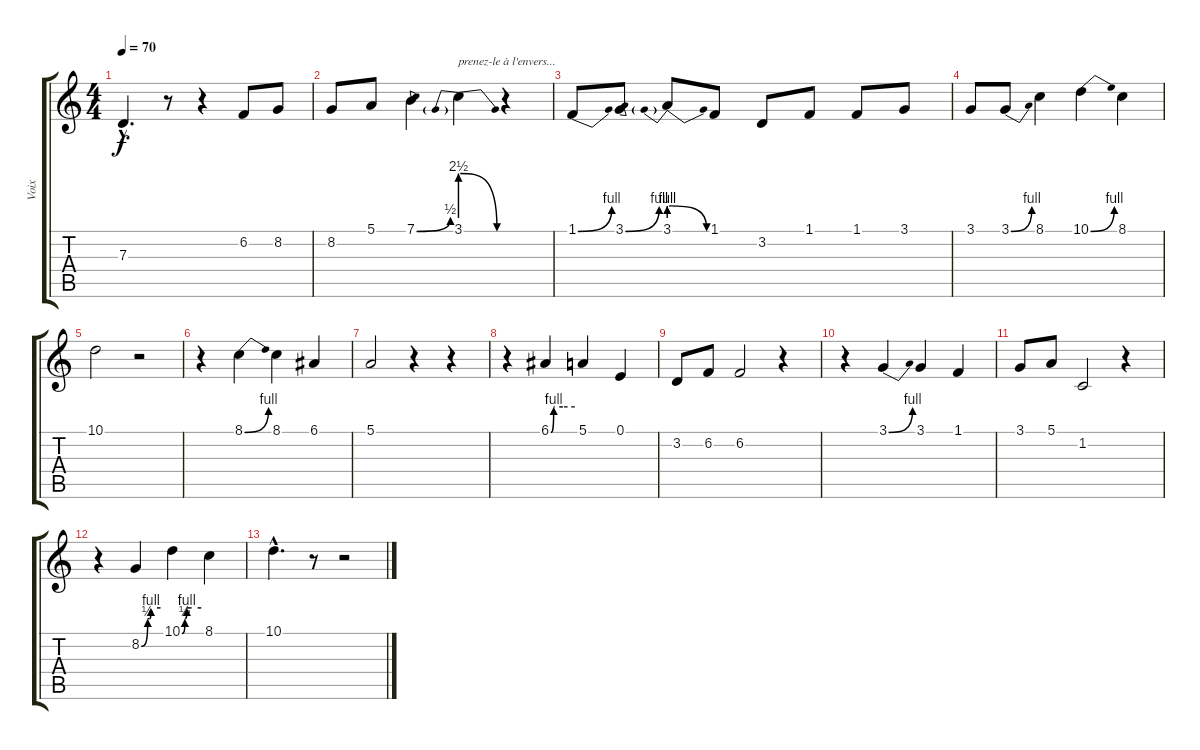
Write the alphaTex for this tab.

\track ("Voix" "Voix") {instrument recorder}
\staff {score tabs}
\tuning (E4 B3 G3 D3 A2 E2) {hide}
\ts (4 4)
\tempo 70
\clef g2
\ks c
7.3{hac}.4{d dy f} r.8 r.4 6.2.8 8.2.8 |
8.2.8 5.1.8 7.1{be (bend 0 0 60 2)}.4 3.1{be (prebendrelease 0 10 60 0)}.4{txt "prenez-le à l'envers..."} r.4 |
1.1{be (bend 0 0 60 4)}.8 3.1{be (bend 0 0 60 4)}.8 3.1{be (prebendrelease 0 4 60 0)}.8 1.1.8 3.2.8 1.1.8 1.1.8 3.1.8 |
3.1.8 3.1{be (bend 0 0 60 4)}.8 8.1.4 10.1{be (bend 0 0 60 4)}.4 8.1.4 |
10.1.2 r.2 |
r.4 8.1{be (bend 0 0 60 4)}.4 8.1.4 6.1.4 |
5.1.2 r.4 r.4 |
r.4 6.1{be (custom 0 0 7 4 10 4 30 4 60 4)}.4 5.1.4 0.1.4 |
3.2.8 6.2.8 6.2.2 r.4 |
r.4 3.1{be (bend 0 0 60 4)}.4 3.1.4 1.1.4 |
3.1.8 5.1.8 1.2.2 r.4 |
r.4 8.2{be (custom 0 0 20 2 25 2 30 4 60 4)}.4 10.1{be (custom 0 0 9 2 15 4 30 4 60 4)}.4 8.1.4 |
10.1{hac}.4{d} r.8 r.2
